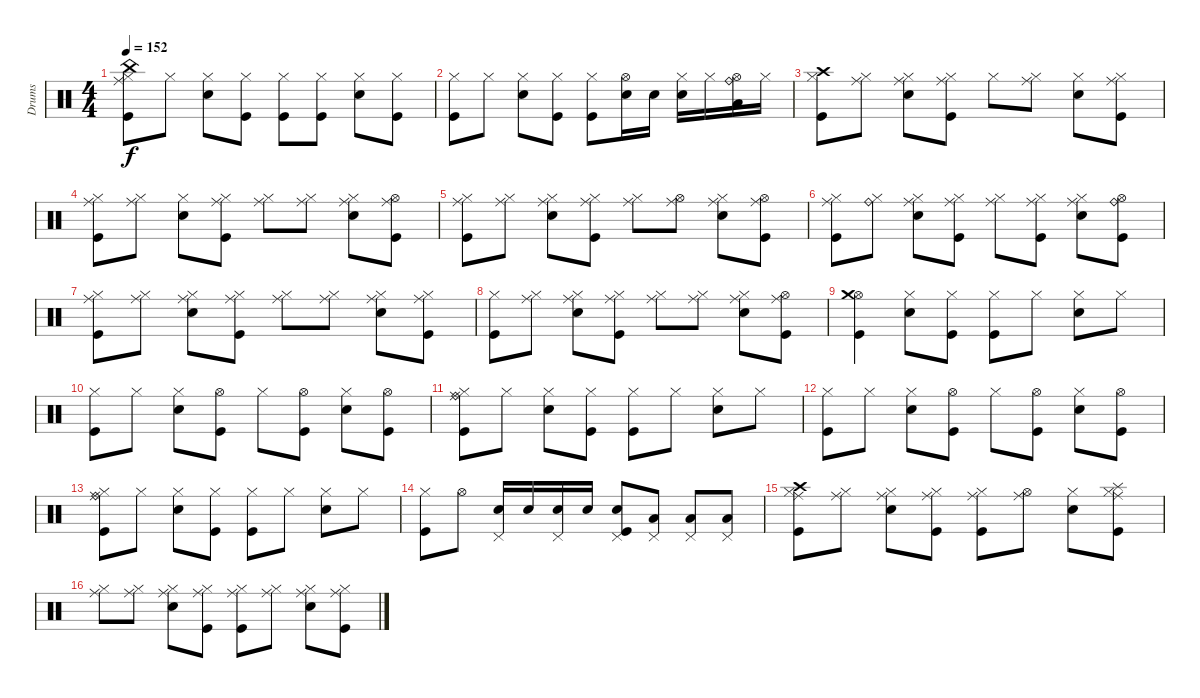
\track ("Drums" "Drums") {instrument percussion}
\staff {score}
\articulation defaults
\ts (4 4)
\tempo 152
\clef neutral
\ks c
("Kick (hit)" "Hi-Hat (closed)" "Ride (middle)" "China (hit)").8{dy f} "Hi-Hat (closed)".8 ("Snare (hit) 2" "Hi-Hat (closed)").8 ("Kick (hit)" "Hi-Hat (closed)").8 ("Kick (hit)" "Hi-Hat (closed)").8 ("Kick (hit)" "Hi-Hat (closed)").8 ("Snare (hit) 2" "Hi-Hat (closed)").8 ("Kick (hit)" "Hi-Hat (closed)").8 |
("Kick (hit)" "Hi-Hat (closed)").8 "Hi-Hat (closed)".8 ("Snare (hit) 2" "Hi-Hat (closed)").8 ("Kick (hit)" "Hi-Hat (closed)").8 ("Kick (hit)" "Hi-Hat (closed)").8 ("Snare (hit) 2" "Hi-Hat (open)").16 "Snare (hit) 2".16 ("Snare (hit) 2" "Hi-Hat (closed)").16 "Hi-Hat (closed)".16 ("Low Floor Tom (hit)" "Hi-Hat (open)" "Ride (bell)").16 "Hi-Hat (closed)".16 |
("Kick (hit)" "Hi-Hat (closed)" "Crash high (hit)").8 ("Hi-Hat (closed)" "Ride (middle)").8 ("Snare (hit) 2" "Hi-Hat (closed)" "Ride (middle)").8 ("Hi-Hat (closed)" "Ride (middle)" "Kick (hit)").8 "Hi-Hat (closed)".8 ("Hi-Hat (closed)" "Ride (middle)").8 ("Snare (hit) 2" "Hi-Hat (closed)").8 ("Kick (hit)" "Hi-Hat (closed)" "Ride (middle)").8 |
("Kick (hit)" "Hi-Hat (closed)" "Ride (middle)").8 ("Hi-Hat (closed)" "Ride (middle)").8 ("Snare (hit) 2" "Hi-Hat (closed)").8 ("Kick (hit)" "Hi-Hat (closed)" "Ride (middle)").8 ("Hi-Hat (closed)" "Ride (middle)").8 ("Hi-Hat (closed)" "Ride (middle)").8 ("Snare (hit) 2" "Hi-Hat (closed)" "Ride (middle)").8 ("Kick (hit)" "Hi-Hat (open)" "Ride (middle)").8 |
("Hi-Hat (closed)" "Ride (middle)" "Kick (hit)").8 ("Hi-Hat (closed)" "Ride (middle)").8 ("Hi-Hat (closed)" "Ride (middle)" "Snare (hit) 2").8 ("Kick (hit)" "Hi-Hat (closed)" "Ride (middle)").8 ("Hi-Hat (closed)" "Ride (middle)").8 ("Hi-Hat (open)" "Ride (middle)").8 ("Snare (hit) 2" "Hi-Hat (closed)" "Ride (middle)").8 ("Kick (hit)" "Hi-Hat (open)" "Ride (middle)").8 |
("Hi-Hat (closed)" "Ride (middle)" "Kick (hit)").8 ("Hi-Hat (closed)" "Ride (bell)").8 ("Hi-Hat (closed)" "Ride (middle)" "Snare (hit) 2").8 ("Ride (middle)" "Kick (hit)" "Hi-Hat (closed)").8 ("Hi-Hat (closed)" "Ride (middle)").8 ("Kick (hit)" "Hi-Hat (closed)" "Ride (middle)").8 ("Snare (hit) 2" "Hi-Hat (closed)" "Ride (middle)").8 ("Kick (hit)" "Hi-Hat (open)" "Ride (bell)").8 |
("Ride (middle)" "Kick (hit)" "Hi-Hat (closed)").8 ("Hi-Hat (closed)" "Ride (middle)").8 ("Hi-Hat (closed)" "Ride (middle)" "Snare (hit) 2").8 ("Kick (hit)" "Hi-Hat (closed)" "Ride (middle)").8 ("Hi-Hat (closed)" "Ride (middle)").8 ("Hi-Hat (closed)" "Ride (middle)").8 ("Ride (middle)" "Snare (hit) 2" "Hi-Hat (closed)").8 ("Hi-Hat (closed)" "Ride (middle)" "Kick (hit)").8 |
("Kick (hit)" "Hi-Hat (closed)").8 ("Hi-Hat (closed)" "Ride (middle)").8 ("Snare (hit) 2" "Hi-Hat (closed)" "Ride (middle)").8 ("Ride (middle)" "Kick (hit)" "Hi-Hat (closed)").8 ("Hi-Hat (closed)" "Ride (middle)").8 ("Hi-Hat (closed)" "Ride (middle)").8 ("Snare (hit) 2" "Hi-Hat (closed)" "Ride (middle)").8 ("Hi-Hat (open)" "Ride (middle)" "Kick (hit)").8 |
("Kick (hit)" "Hi-Hat (open)" "Crash medium (hit)").4 ("Snare (hit) 2" "Hi-Hat (closed)").8 ("Kick (hit)" "Hi-Hat (closed)").8 ("Kick (hit)" "Hi-Hat (closed)").8 "Hi-Hat (closed)".8 ("Snare (hit) 2" "Hi-Hat (closed)").8 "Hi-Hat (closed)".8 |
("Kick (hit)" "Hi-Hat (closed)").8 "Hi-Hat (closed)".8 ("Snare (hit) 2" "Hi-Hat (closed)").8 ("Kick (hit)" "Hi-Hat (open)").8 "Hi-Hat (closed)".8 ("Kick (hit)" "Hi-Hat (open)").8 ("Snare (hit) 2" "Hi-Hat (closed)").8 ("Kick (hit)" "Hi-Hat (open)").8 |
("Kick (hit)" "Hi-Hat (closed)" "Ride (middle)" "Ride (bell)").8 "Hi-Hat (closed)".8 ("Snare (hit) 2" "Hi-Hat (closed)").8 ("Kick (hit)" "Hi-Hat (closed)").8 ("Kick (hit)" "Hi-Hat (closed)").8 "Hi-Hat (closed)".8 ("Snare (hit) 2" "Hi-Hat (closed)").8 "Hi-Hat (closed)".8 |
("Kick (hit)" "Hi-Hat (closed)").8 "Hi-Hat (closed)".8 ("Snare (hit) 2" "Hi-Hat (closed)").8 ("Kick (hit)" "Hi-Hat (open)").8 "Hi-Hat (closed)".8 ("Kick (hit)" "Hi-Hat (open)").8 ("Snare (hit) 2" "Hi-Hat (closed)").8 ("Kick (hit)" "Hi-Hat (open)").8 |
("Kick (hit)" "Hi-Hat (closed)" "Ride (middle)" "Ride (bell)").8 "Hi-Hat (closed)".8 ("Snare (hit) 2" "Hi-Hat (closed)").8 ("Kick (hit)" "Hi-Hat (closed)").8 ("Kick (hit)" "Hi-Hat (closed)").8 "Hi-Hat (closed)".8 ("Snare (hit) 2" "Hi-Hat (closed)").8 "Hi-Hat (closed)".8 |
("Kick (hit)" "Hi-Hat (closed)").8 "Hi-Hat (open)".8 ("Snare (hit) 2" "Pedal Hi-Hat (hit)").16 "Snare (hit) 2".16 ("Snare (hit) 2" "Pedal Hi-Hat (hit)").16 "Snare (hit) 2".16 ("Pedal Hi-Hat (hit)" "Kick (hit)" "Snare (hit) 2").8 ("Pedal Hi-Hat (hit)" "Low Tom (hit)").8 ("Low Floor Tom (hit)" "Pedal Hi-Hat (hit)").8 ("Low Floor Tom (hit)" "Pedal Hi-Hat (hit)").8 |
("Kick (hit)" "Hi-Hat (closed)" "Crash high (hit)" "Ride (middle)").8 ("Hi-Hat (closed)" "Ride (middle)").8 ("Ride (middle)" "Snare (hit) 2" "Hi-Hat (closed)").8 ("Kick (hit)" "Hi-Hat (closed)" "Ride (middle)").8 ("Kick (hit)" "Hi-Hat (closed)" "Ride (middle)").8 ("Hi-Hat (open)" "Ride (middle)").8 ("Snare (hit) 2" "Hi-Hat (closed)").8 ("Kick (hit)" "Hi-Hat (closed)" "Ride (middle)" "Splash (hit)").8 |
("Hi-Hat (closed)" "Ride (middle)").8 ("Hi-Hat (closed)" "Ride (middle)").8 ("Snare (hit) 2" "Hi-Hat (closed)" "Ride (middle)").8 ("Kick (hit)" "Hi-Hat (closed)" "Ride (middle)").8 ("Hi-Hat (closed)" "Ride (middle)" "Kick (hit)").8 ("Hi-Hat (closed)" "Ride (middle)").8 ("Snare (hit) 2" "Hi-Hat (closed)" "Ride (middle)").8 ("Kick (hit)" "Hi-Hat (closed)" "Ride (middle)").8
